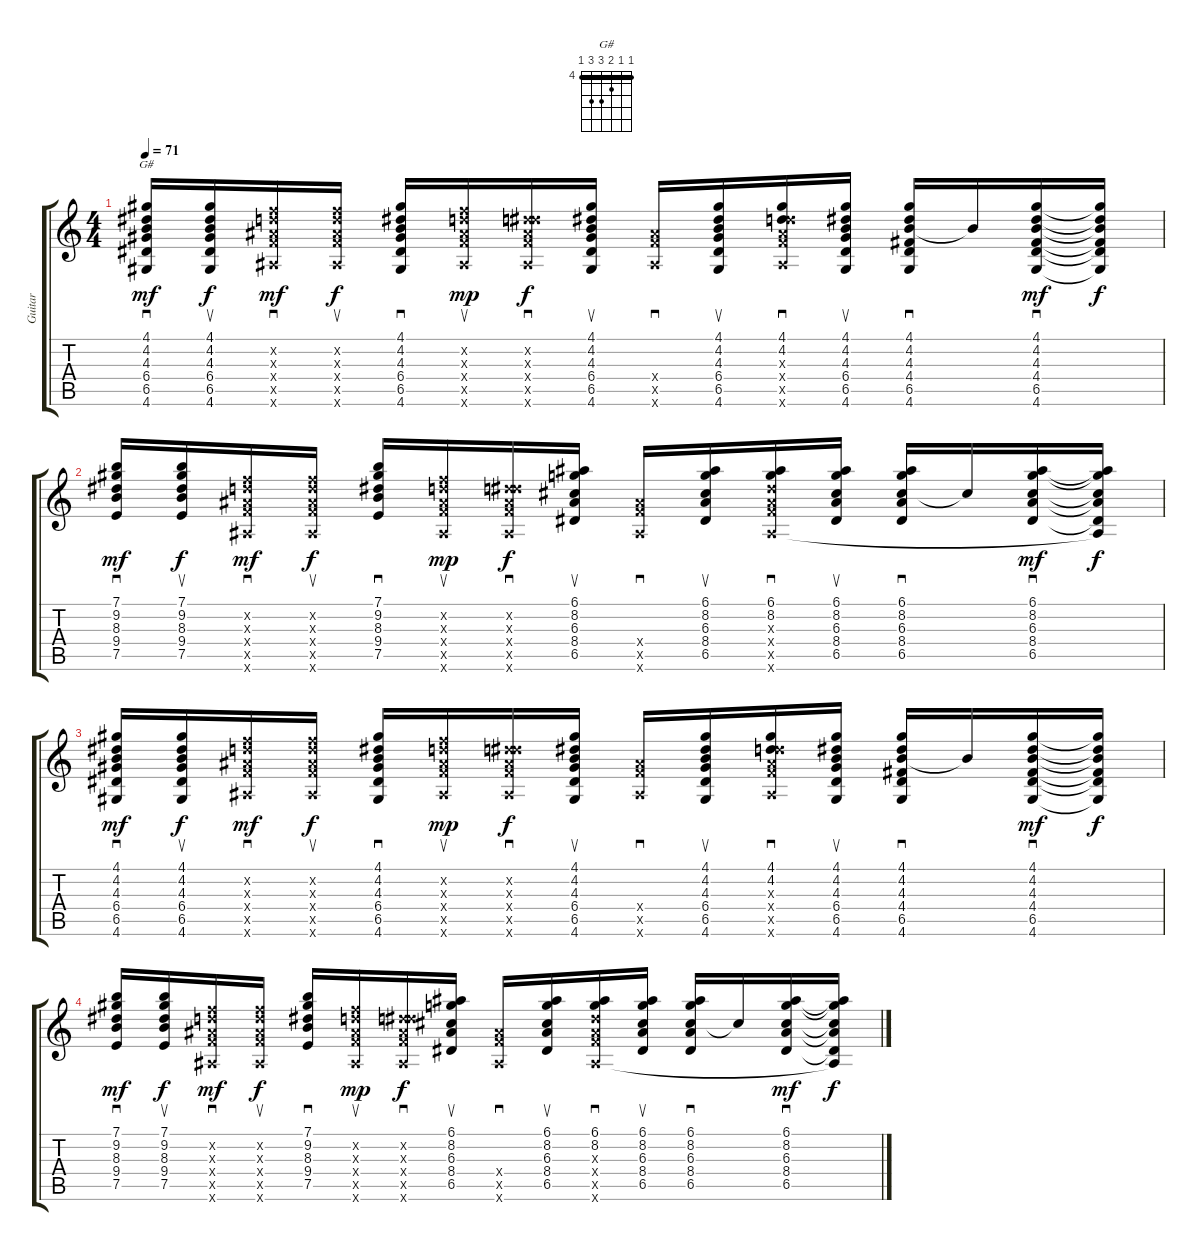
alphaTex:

\track ("Guitar" "Guitar") {instrument electricguitarclean}
\staff {score tabs}
\tuning (E4 B3 G3 D3 A2 E2) {hide}
\chord ("G#" 4 4 5 6 6 4) {firstfret 4 barre 4}
\ts (4 4)
\tempo 71
\clef g2
\ks c
(4.1 4.2 4.3 6.4 6.5 4.6).16{sd ch "G#" dy mf} (4.1 4.2 4.3 6.4 6.5 4.6).16{su dy f} (6.2{x} 7.3{x} 8.4{x} 8.5{x} 6.6{x}).16{sd dy mf} (6.2{x} 7.3{x} 8.4{x} 8.5{x} 6.6{x}).16{su dy f} (4.1 4.2 4.3 6.4 6.5 4.6).16{sd} (6.2{x} 7.3{x} 8.4{x} 8.5{x} 6.6{x}).16{su dy mp} (4.2{x} 7.3{x} 8.4{x} 8.5{x} 6.6{x}).16{sd dy f} (4.1 4.2 4.3 6.4 6.5 4.6).16{su} (8.4{x} 8.5{x} 6.6{x}).16{sd} (4.1 4.2 4.3 6.4 6.5 4.6).16{su} (4.1 4.2 7.3{x} 8.4{x} 8.5{x} 6.6{x}).16{sd} (4.1 4.2 4.3 6.4 6.5 4.6).16{su} (4.1 4.2 4.3 4.4 6.5 4.6).16{sd} 4.3{t}.16 (4.1 4.2 4.3 4.4 6.5 4.6).16{sd dy mf} (4.1{t} 4.2{t} 4.3{t} 4.4{t} 6.5{t} 4.6{t}).16{dy f} |
(7.1 9.2 8.3 9.4 7.5).16{sd dy mf} (7.1 9.2 8.3 9.4 7.5).16{su dy f} (6.2{x} 7.3{x} 8.4{x} 8.5{x} 6.6{x}).16{sd dy mf} (6.2{x} 7.3{x} 8.4{x} 8.5{x} 6.6{x}).16{su dy f} (7.1 9.2 8.3 9.4 7.5).16{sd} (6.2{x} 7.3{x} 8.4{x} 8.5{x} 6.6{x}).16{su dy mp} (4.2{x} 7.3{x} 8.4{x} 8.5{x} 6.6{x}).16{sd dy f} (6.1 8.2 6.3 8.4 6.5).16{su} (8.4{x} 8.5{x} 6.6{x}).16{sd} (6.1 8.2 6.3 8.4 6.5).16{su} (6.1 8.2 7.3{x} 8.4{x} 8.5{x} 6.6{x}).16{sd} (6.1 8.2 6.3 8.4 6.5).16{su} (6.1 8.2 6.3 8.4 6.5).16{sd} 6.3{t}.16 (6.1 8.2 6.3 8.4 6.5).16{sd dy mf} (6.1{t} 8.2{t} 6.3{t} 8.4{t} 6.5{t} 6.6{t}).16{dy f} |
(4.1 4.2 4.3 6.4 6.5 4.6).16{sd dy mf} (4.1 4.2 4.3 6.4 6.5 4.6).16{su dy f} (6.2{x} 7.3{x} 8.4{x} 8.5{x} 6.6{x}).16{sd dy mf} (6.2{x} 7.3{x} 8.4{x} 8.5{x} 6.6{x}).16{su dy f} (4.1 4.2 4.3 6.4 6.5 4.6).16{sd} (6.2{x} 7.3{x} 8.4{x} 8.5{x} 6.6{x}).16{su dy mp} (4.2{x} 7.3{x} 8.4{x} 8.5{x} 6.6{x}).16{sd dy f} (4.1 4.2 4.3 6.4 6.5 4.6).16{su} (8.4{x} 8.5{x} 6.6{x}).16{sd} (4.1 4.2 4.3 6.4 6.5 4.6).16{su} (4.1 4.2 7.3{x} 8.4{x} 8.5{x} 6.6{x}).16{sd} (4.1 4.2 4.3 6.4 6.5 4.6).16{su} (4.1 4.2 4.3 4.4 6.5 4.6).16{sd} 4.3{t}.16 (4.1 4.2 4.3 4.4 6.5 4.6).16{sd dy mf} (4.1{t} 4.2{t} 4.3{t} 4.4{t} 6.5{t} 4.6{t}).16{dy f} |
(7.1 9.2 8.3 9.4 7.5).16{sd dy mf} (7.1 9.2 8.3 9.4 7.5).16{su dy f} (6.2{x} 7.3{x} 8.4{x} 8.5{x} 6.6{x}).16{sd dy mf} (6.2{x} 7.3{x} 8.4{x} 8.5{x} 6.6{x}).16{su dy f} (7.1 9.2 8.3 9.4 7.5).16{sd} (6.2{x} 7.3{x} 8.4{x} 8.5{x} 6.6{x}).16{su dy mp} (4.2{x} 7.3{x} 8.4{x} 8.5{x} 6.6{x}).16{sd dy f} (6.1 8.2 6.3 8.4 6.5).16{su} (8.4{x} 8.5{x} 6.6{x}).16{sd} (6.1 8.2 6.3 8.4 6.5).16{su} (6.1 8.2 7.3{x} 8.4{x} 8.5{x} 6.6{x}).16{sd} (6.1 8.2 6.3 8.4 6.5).16{su} (6.1 8.2 6.3 8.4 6.5).16{sd} 6.3{t}.16 (6.1 8.2 6.3 8.4 6.5).16{sd dy mf} (6.1{t} 8.2{t} 6.3{t} 8.4{t} 6.5{t} 6.6{t}).16{dy f}
